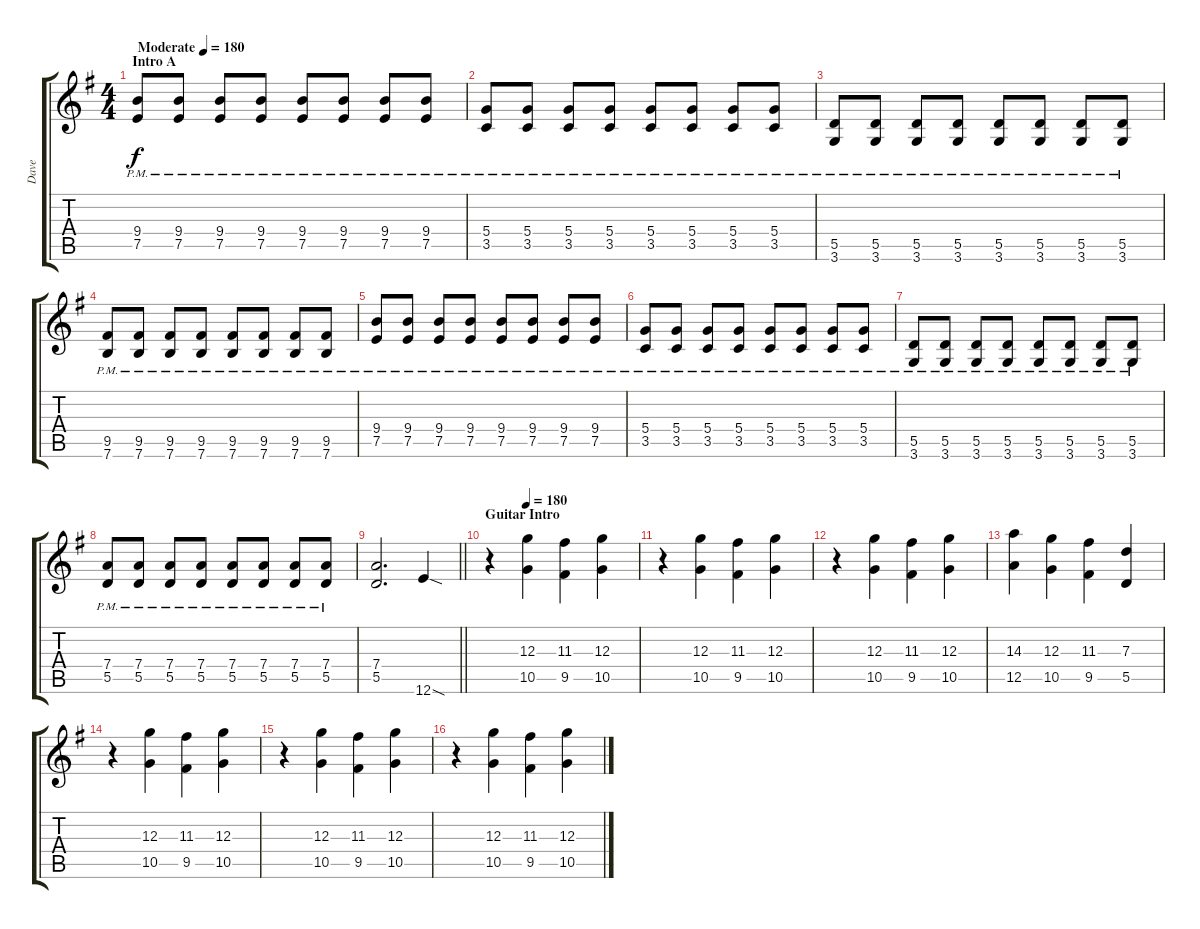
\track ("Dave" "Dave") {instrument distortionguitar}
\staff {score tabs}
\tuning (E4 B3 G3 D3 A2 E2) {hide}
\ts (4 4)
\section ("" "Intro A")
\tempo (180 "Moderate")
\clef g2
\ks g
(9.4{pm} 7.5{pm}).8{dy f instrument overdrivenguitar} (9.4{pm} 7.5{pm}).8 (9.4{pm} 7.5{pm}).8 (9.4{pm} 7.5{pm}).8 (9.4{pm} 7.5{pm}).8 (9.4{pm} 7.5{pm}).8 (9.4{pm} 7.5{pm}).8 (9.4{pm} 7.5{pm}).8 |
(5.4{pm} 3.5{pm}).8 (5.4{pm} 3.5{pm}).8 (5.4{pm} 3.5{pm}).8 (5.4{pm} 3.5{pm}).8 (5.4{pm} 3.5{pm}).8 (5.4{pm} 3.5{pm}).8 (5.4{pm} 3.5{pm}).8 (5.4{pm} 3.5{pm}).8 |
(5.5{pm} 3.6{pm}).8 (5.5{pm} 3.6{pm}).8 (5.5{pm} 3.6{pm}).8 (5.5{pm} 3.6{pm}).8 (5.5{pm} 3.6{pm}).8 (5.5{pm} 3.6{pm}).8 (5.5{pm} 3.6{pm}).8 (5.5{pm} 3.6{pm}).8 |
(9.5{pm} 7.6{pm}).8 (9.5{pm} 7.6{pm}).8 (9.5{pm} 7.6{pm}).8 (9.5{pm} 7.6{pm}).8 (9.5{pm} 7.6{pm}).8 (9.5{pm} 7.6{pm}).8 (9.5{pm} 7.6{pm}).8 (9.5{pm} 7.6{pm}).8 |
(9.4{pm} 7.5{pm}).8 (9.4{pm} 7.5{pm}).8 (9.4{pm} 7.5{pm}).8 (9.4{pm} 7.5{pm}).8 (9.4{pm} 7.5{pm}).8 (9.4{pm} 7.5{pm}).8 (9.4{pm} 7.5{pm}).8 (9.4{pm} 7.5{pm}).8 |
(5.4{pm} 3.5{pm}).8 (5.4{pm} 3.5{pm}).8 (5.4{pm} 3.5{pm}).8 (5.4{pm} 3.5{pm}).8 (5.4{pm} 3.5{pm}).8 (5.4{pm} 3.5{pm}).8 (5.4{pm} 3.5{pm}).8 (5.4{pm} 3.5{pm}).8 |
(5.5{pm} 3.6{pm}).8 (5.5{pm} 3.6{pm}).8 (5.5{pm} 3.6{pm}).8 (5.5{pm} 3.6{pm}).8 (5.5{pm} 3.6{pm}).8 (5.5{pm} 3.6{pm}).8 (5.5{pm} 3.6{pm}).8 (5.5{pm} 3.6{pm}).8 |
(7.4 5.5{pm}).8 (7.4 5.5{pm}).8 (7.4 5.5{pm}).8 (7.4 5.5{pm}).8 (7.4 5.5{pm}).8 (7.4 5.5{pm}).8 (7.4 5.5{pm}).8 (7.4 5.5{pm}).8 |
\barLineRight lightlight
(7.4 5.5).2{d} 12.6{sod}.4{instrument distortionguitar} |
\section ("" "Guitar Intro")
\tempo (180 0.25)
r.4 (12.3 10.5).4 (11.3 9.5).4 (12.3 10.5).4 |
r.4 (12.3 10.5).4 (11.3 9.5).4 (12.3 10.5).4 |
r.4 (12.3 10.5).4 (11.3 9.5).4 (12.3 10.5).4 |
(14.3 12.5).4 (12.3 10.5).4 (11.3 9.5).4 (7.3 5.5).4 |
r.4 (12.3 10.5).4 (11.3 9.5).4 (12.3 10.5).4 |
r.4 (12.3 10.5).4 (11.3 9.5).4 (12.3 10.5).4 |
r.4 (12.3 10.5).4 (11.3 9.5).4 (12.3 10.5).4
